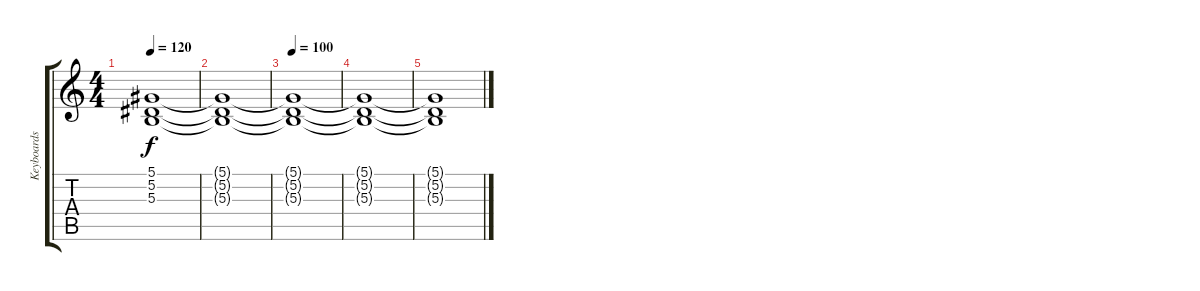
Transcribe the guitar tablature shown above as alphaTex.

\track ("Keyboards" "Keyboards") {instrument stringensemble1}
\staff {score tabs}
\tuning (Eb4 Bb3 Gb3 Db3 Ab2 Eb2) {hide}
\ts (4 4)
\tempo 120
\clef g2
\ks c
(5.1{t} 5.2{t} 5.3{t}).1{dy f} |
(5.1{t} 5.2{t} 5.3{t}).1 |
\tempo 100
(5.1{t} 5.2{t} 5.3{t}).1 |
(5.1{t} 5.2{t} 5.3{t}).1 |
(5.1{t} 5.2{t} 5.3{t}).1
